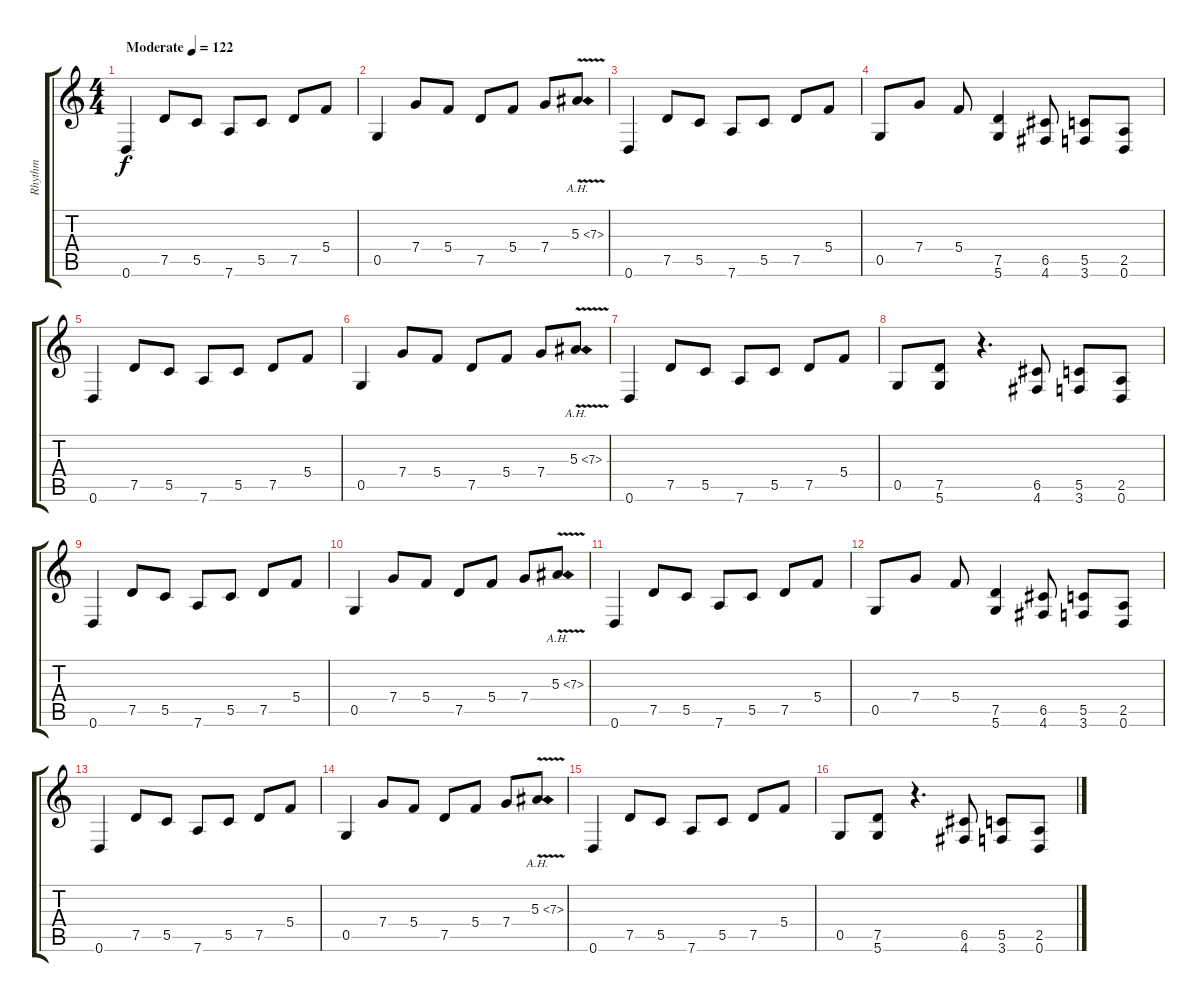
\track ("Rhythm" "Rhythm") {instrument distortionguitar}
\staff {score tabs}
\tuning (D4 A3 F3 C3 G2 D2) {hide}
\ts (4 4)
\tempo (122 "Moderate")
\clef g2
\ks c
0.6.4{dy f instrument distortionguitar} 7.5.8 5.5.8 7.6.8 5.5.8 7.5.8 5.4.8 |
0.5.4 7.4.8 5.4.8 7.5.8 5.4.8 7.4.8 5.3{ah 2 v}.8 |
0.6.4 7.5.8 5.5.8 7.6.8 5.5.8 7.5.8 5.4.8 |
0.5.8 7.4.8 5.4.8 (7.5 5.6).4 (6.5 4.6).8 (5.5 3.6).8 (2.5 0.6).8 |
0.6.4 7.5.8 5.5.8 7.6.8 5.5.8 7.5.8 5.4.8 |
0.5.4 7.4.8 5.4.8 7.5.8 5.4.8 7.4.8 5.3{ah 2 v}.8 |
0.6.4 7.5.8 5.5.8 7.6.8 5.5.8 7.5.8 5.4.8 |
0.5.8 (7.5 5.6).8 r.4{d} (6.5 4.6).8 (5.5 3.6).8 (2.5 0.6).8 |
0.6.4 7.5.8 5.5.8 7.6.8 5.5.8 7.5.8 5.4.8 |
0.5.4 7.4.8 5.4.8 7.5.8 5.4.8 7.4.8 5.3{ah 2 v}.8 |
0.6.4 7.5.8 5.5.8 7.6.8 5.5.8 7.5.8 5.4.8 |
0.5.8 7.4.8 5.4.8 (7.5 5.6).4 (6.5 4.6).8 (5.5 3.6).8 (2.5 0.6).8 |
0.6.4 7.5.8 5.5.8 7.6.8 5.5.8 7.5.8 5.4.8 |
0.5.4 7.4.8 5.4.8 7.5.8 5.4.8 7.4.8 5.3{ah 2 v}.8 |
0.6.4 7.5.8 5.5.8 7.6.8 5.5.8 7.5.8 5.4.8 |
0.5.8 (7.5 5.6).8 r.4{d} (6.5 4.6).8 (5.5 3.6).8 (2.5 0.6).8
